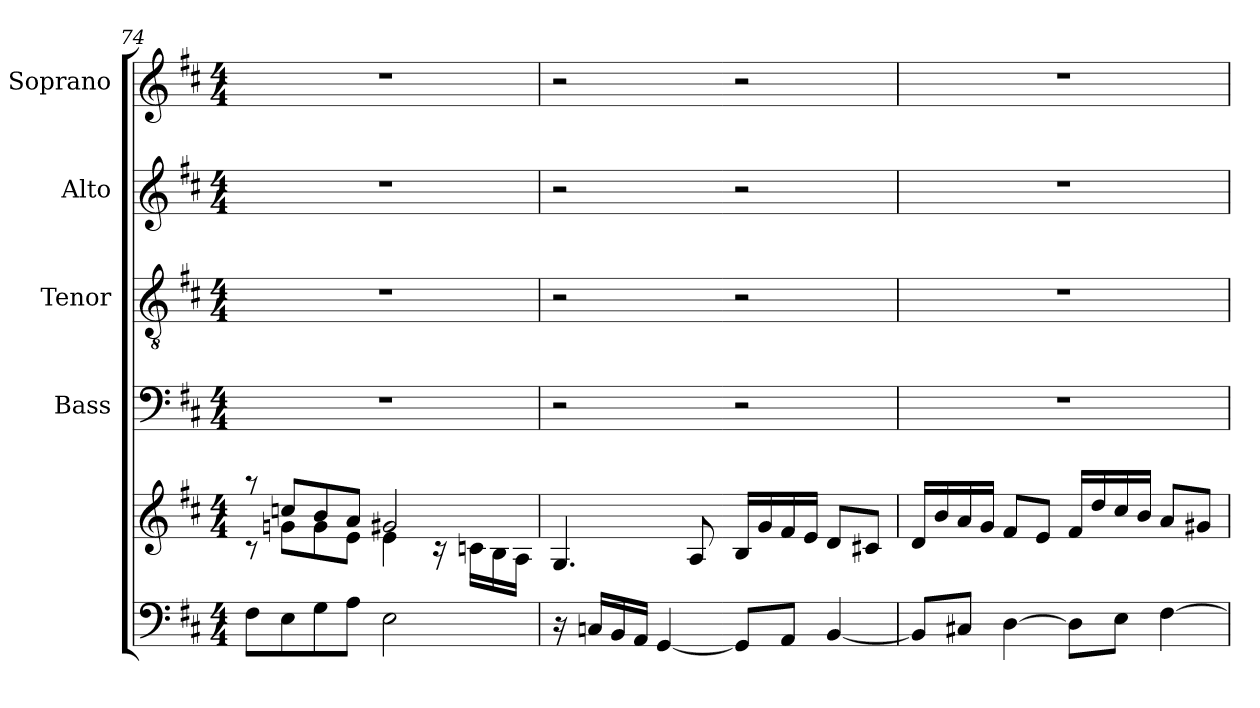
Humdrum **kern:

**kern	**kern	**kern	**kern	**kern	**kern
*part5	*part5	*part4	*part3	*part2	*part1
*staff6	*staff5	*staff4	*staff3	*staff2	*staff1
*	*	*I"Bass	*I"Tenor	*I"Alto	*I"Soprano
*clefF4	*clefG2	*clefF4	*clefGv2	*clefG2	*clefG2
*k[f#c#]	*k[f#c#]	*k[f#c#]	*k[f#c#]	*k[f#c#]	*k[f#c#]
*D:	*D:	*D:	*D:	*D:	*D:
*M4/4	*M4/4	*M4/4	*M4/4	*M4/4	*M4/4
=74	=74	=74	=74	=74	=74
*	*^	*	*	*	*
8F#\L	8raa	8rc	1r	1r	1r	1r
8E\	8ccn/L	8gn\L	.	.	.	.
8G\	8b/	8g\	.	.	.	.
8A\J	8a/J	8e\J	.	.	.	.
2E\	2g#X/	4e\	.	.	.	.
.	.	16rc	.	.	.	.
.	.	16cn\LL	.	.	.	.
.	.	16B\	.	.	.	.
.	.	16A\JJ	.	.	.	.
=75	=75	=75	=75	=75	=75	=75
16r	2ryy	4.G/	2r	2r	2r	2r
16Cn/LL	.	.	.	.	.	.
16BB/	.	.	.	.	.	.
16AA/JJ	.	.	.	.	.	.
[4GG/	.	.	.	.	.	.
.	.	8A/	.	.	.	.
!!LO:LB:g=z
=75X4-	=75X4-	=75X4-	=75X4-	=75X4-	=75X4-	=75X4-
!	!LO:TX:a:t=(37)	!	!	!	!	!
*	*v	*v	*	*	*	*
8GG/L]	16B/LL	2r	2r	2r	2r
.	16g/	.	.	.	.
8AA/J	16f#/	.	.	.	.
.	16e/JJ	.	.	.	.
[4BB/	8d/L	.	.	.	.
.	8c#X/J	.	.	.	.
=76	=76	=76	=76	=76	=76
8BB/L]	16d/LL	1r	1r	1r	1r
.	16b/	.	.	.	.
8C#X/J	16a/	.	.	.	.
.	16g/JJ	.	.	.	.
[4D\	8f#/L	.	.	.	.
.	8e/J	.	.	.	.
8D\L]	16f#/LL	.	.	.	.
.	16dd/	.	.	.	.
8E\J	16cc#/	.	.	.	.
.	16b/JJ	.	.	.	.
[4F#\	8a/L	.	.	.	.
.	8g#X/J	.	.	.	.
=	=	=	=	=	=
*-	*-	*-	*-	*-	*-
